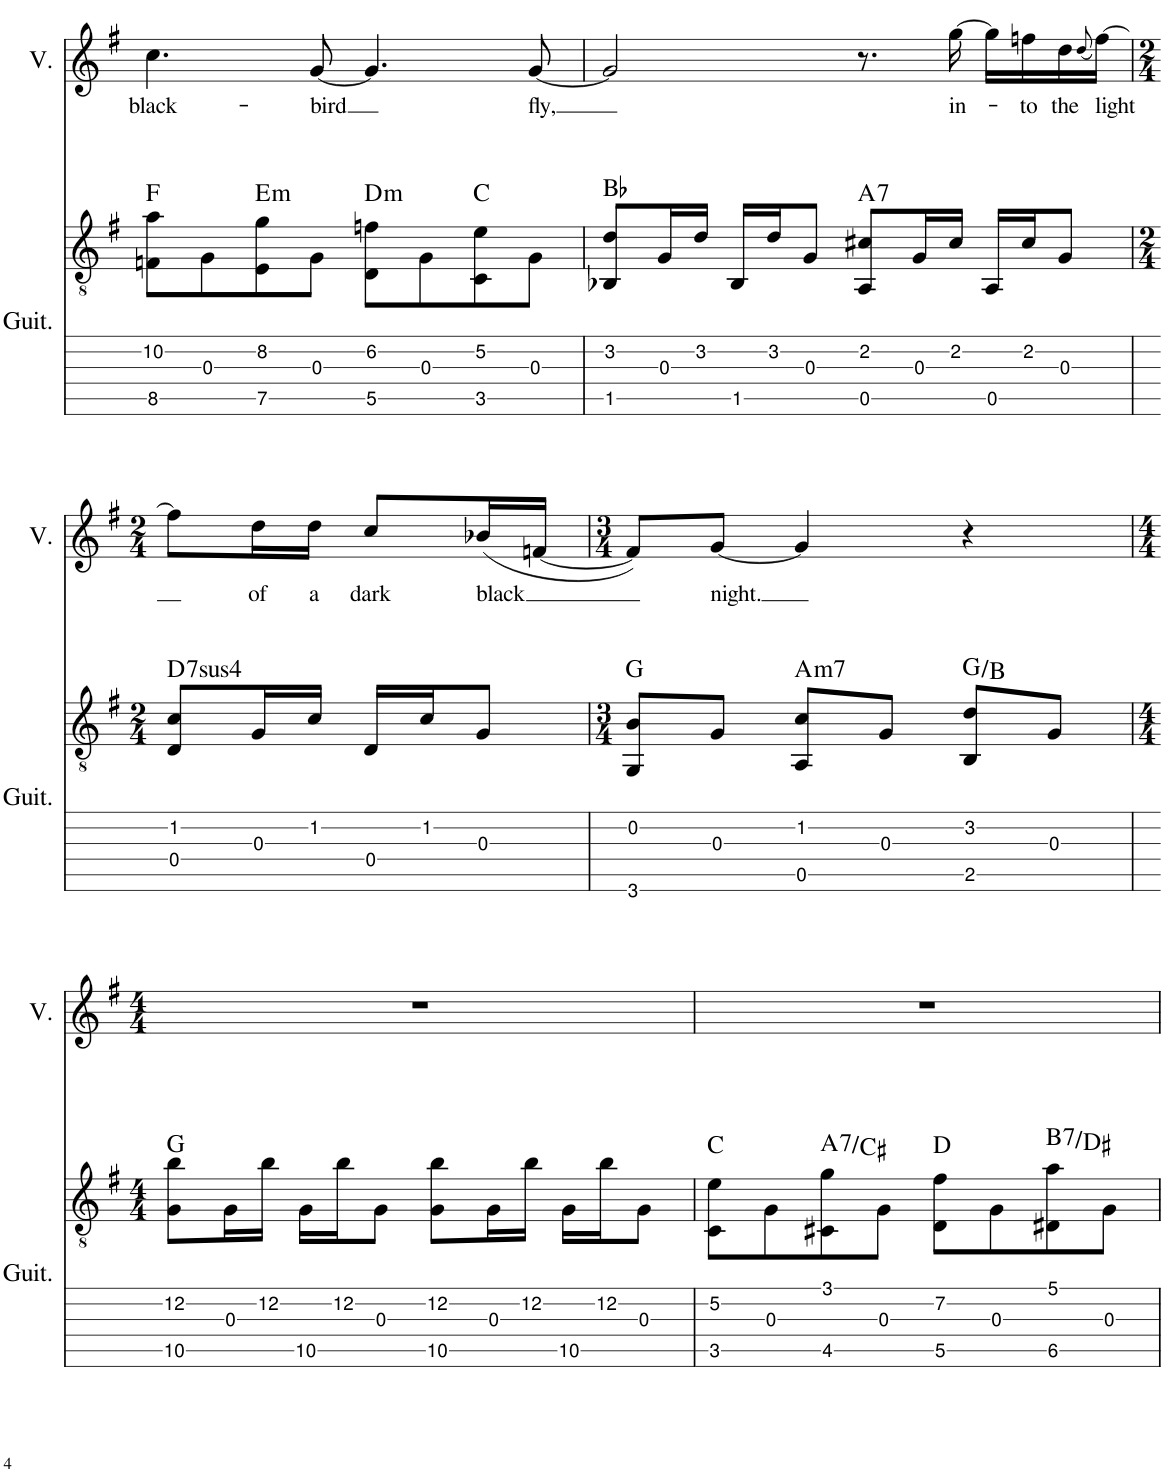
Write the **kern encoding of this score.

**kern	**kern	**harte	**kern	**text
*part2	*part2	*part2	*part1	*part1
*staff3	*staff2	*	*staff1	*staff1
*I"Guitar	*	*	*I"Vocals	*
*I'Guit.	*	*	*I'V.	*
!!LO:PB:g=z
*	*clefGv2	*	*clefG2	*
*k[f#]	*k[f#]	*	*k[f#]	*
*M4/4	*M4/4	*	*M4/4	*
=15	=15	=15	=15	=15
!	!	!	!	!LO:LY:b
8Fn\ 8a\L	8Fn\ 8a\L	F:maj	4.cc\	black-
8GJ	8G\	.	.	.
!	!	!LO:H:kt=m	!	!
8E\ 8g\L	8E\ 8g\	E:min	.	.
!	!	!	!	!LO:LY:b
8GJ	8G\J	.	[8g/	-bird
!	!	!LO:H:kt=m	!	!
8D\ 8fn\L	8D\ 8fn\L	D:min	4.g/]	.
8GJ	8G\	.	.	.
8C\ 8e\L	8C\ 8e\	C:maj	.	.
!	!	!	!	!LO:LY:b
8GJ	8G\J	.	[8g/	fly,
=16	=16	=16	=16	=16
8BB-X\ 8d\L	8BB-X/ 8d/L	Bb:maj	2g/]	.
16GL	16G/L	.	.	.
16dJJ	16d/JJ	.	.	.
16BB-LL	16BB-/LL	.	.	.
16dJ	16d/J	.	.	.
8GJ	8G/J	.	.	.
!	!	!LO:H:kt=7	!	!
8AA\ 8c#\L	8AA/ 8c#X/L	A:7	8.r	.
16GL	16G/L	.	.	.
!	!	!	!	!LO:LY:b
16c#JJ	16c#/JJ	.	[16gg\	in-
16AALL	16AA/LL	.	16gg\LL]	.
!	!	!	!	!LO:LY:b
16c#J	16c#/J	.	16ffn\	-to
!	!	!	!	!LO:LY:b
8GJ	8G/J	.	16dd\	the
.	.	.	(8qdd/	.
!	!	!	!	!LO:LY:b
.	.	.	[16ff\JJ)	light
!!LO:LB:g=z
=17	=17	=17	=17	=17
*M2/4	*M2/4	*	*M2/4	*
!	!	!LO:H:kt=74	!	!
8D\ 8c\L	8D/ 8c/L	D:sus4(7)	8ff\L]	.
!	!	!	!	!LO:LY:b
16GL	16G/L	.	16dd\L	of
!	!	!	!	!LO:LY:b
16cJJ	16c/JJ	.	16dd\JJ	a
!	!	!	!	!LO:LY:b
16DLL	16D/LL	.	8cc/L	dark
16cJ	16c/J	.	.	.
!	!	!	!	!LO:LY:b
8GJ	8G/J	.	(16b-X/L	black
.	.	.	[16fn/JJ	.
=18	=18	=18	=18	=18
*M3/4	*M3/4	*	*M3/4	*
8GG\ 8B\L	8GG/ 8B/L	G:maj	8f/L])	.
!	!	!	!	!LO:LY:b
8GJ	8G/J	.	[8g/J	night.
!	!	!LO:H:kt=m7	!	!
8AA\ 8c\L	8AA/ 8c/L	A:min7	4g/]	.
8GJ	8G/J	.	.	.
8BB\ 8d\L	8BB/ 8d/L	G:maj/3	4r	.
8GJ	8G/J	.	.	.
!!LO:LB:g=z
=19	=19	=19	=19	=19
*M4/4	*M4/4	*	*M4/4	*
8G\ 8b\L	8G\ 8b\L	G:maj	1r	.
16GL	16G\L	.	.	.
16bJJ	16b\JJ	.	.	.
16GLL	16G\LL	.	.	.
16bJ	16b\J	.	.	.
8GJ	8G\J	.	.	.
8G\ 8b\L	8G\ 8b\L	.	.	.
16GL	16G\L	.	.	.
16bJJ	16b\JJ	.	.	.
16GLL	16G\LL	.	.	.
16bJ	16b\J	.	.	.
8GJ	8G\J	.	.	.
=20	=20	=20	=20	=20
8C\ 8e\L	8C\ 8e\L	C:maj	1r	.
8GJ	8G\	.	.	.
!	!	!LO:H:kt=7	!	!
8C#X\ 8g\L	8C#X\ 8g\	A:7/3	.	.
8GJ	8G\J	.	.	.
8D\ 8f#\L	8D\ 8f#\L	D:maj	.	.
8GJ	8G\	.	.	.
!	!	!LO:H:kt=7	!	!
8D#X\ 8a\L	8D#X\ 8a\	B:7/3	.	.
8GJ	8G\J	.	.	.
=	=	=	=	=
*-	*-	*-	*-	*-
